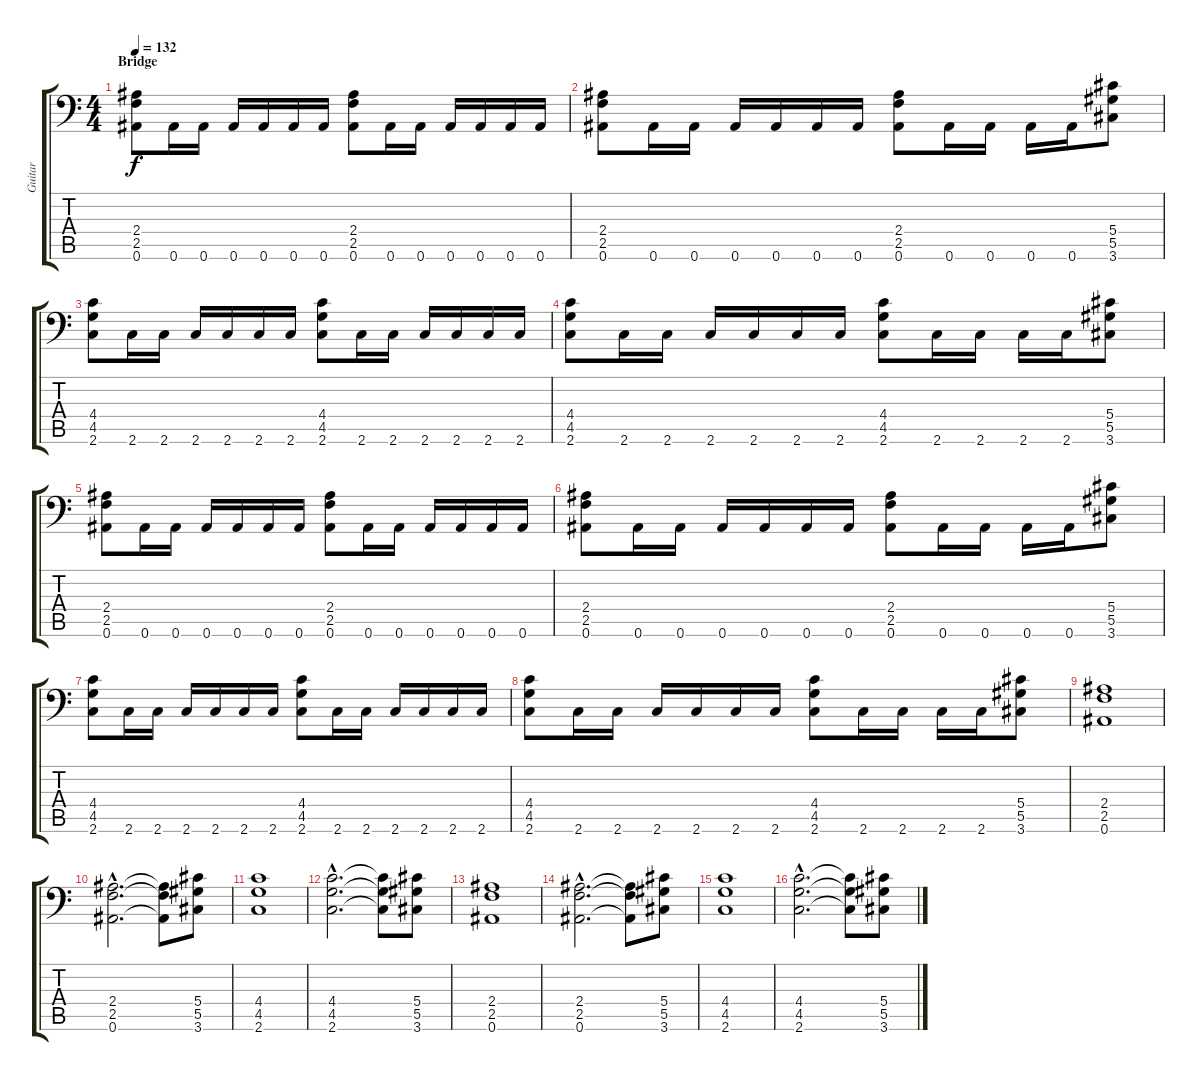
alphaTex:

\track ("Guitar" "Guitar") {instrument overdrivenguitar}
\staff {score tabs}
\tuning (Bb3 F3 Db3 Ab2 Eb2 Bb1) {hide}
\ts (4 4)
\section ("" "Bridge")
\tempo 132
\clef f4
\ks c
(2.4 2.5 0.6).8{dy f} 0.6.16 0.6.16 0.6.16 0.6.16 0.6.16 0.6.16 (2.4 2.5 0.6).8 0.6.16 0.6.16 0.6.16 0.6.16 0.6.16 0.6.16 |
(2.4 2.5 0.6).8 0.6.16 0.6.16 0.6.16 0.6.16 0.6.16 0.6.16 (2.4 2.5 0.6).8 0.6.16 0.6.16 0.6.16 0.6.16 (5.4 5.5 3.6).8 |
(4.4 4.5 2.6).8 2.6.16 2.6.16 2.6.16 2.6.16 2.6.16 2.6.16 (4.4 4.5 2.6).8 2.6.16 2.6.16 2.6.16 2.6.16 2.6.16 2.6.16 |
(4.4 4.5 2.6).8 2.6.16 2.6.16 2.6.16 2.6.16 2.6.16 2.6.16 (4.4 4.5 2.6).8 2.6.16 2.6.16 2.6.16 2.6.16 (5.4 5.5 3.6).8 |
(2.4 2.5 0.6).8 0.6.16 0.6.16 0.6.16 0.6.16 0.6.16 0.6.16 (2.4 2.5 0.6).8 0.6.16 0.6.16 0.6.16 0.6.16 0.6.16 0.6.16 |
(2.4 2.5 0.6).8 0.6.16 0.6.16 0.6.16 0.6.16 0.6.16 0.6.16 (2.4 2.5 0.6).8 0.6.16 0.6.16 0.6.16 0.6.16 (5.4 5.5 3.6).8 |
(4.4 4.5 2.6).8 2.6.16 2.6.16 2.6.16 2.6.16 2.6.16 2.6.16 (4.4 4.5 2.6).8 2.6.16 2.6.16 2.6.16 2.6.16 2.6.16 2.6.16 |
(4.4 4.5 2.6).8 2.6.16 2.6.16 2.6.16 2.6.16 2.6.16 2.6.16 (4.4 4.5 2.6).8 2.6.16 2.6.16 2.6.16 2.6.16 (5.4 5.5 3.6).8 |
(2.4 2.5 0.6).1 |
(2.4{hac} 2.5{hac} 0.6{hac}).2{d} (2.4{t} 2.5{t} 0.6{t}).8 (5.4 5.5 3.6).8 |
(4.4 4.5 2.6).1 |
(4.4{hac} 4.5{hac} 2.6{hac}).2{d} (4.4{t} 4.5{t} 2.6{t}).8 (5.4 5.5 3.6).8 |
(2.4 2.5 0.6).1 |
(2.4{hac} 2.5{hac} 0.6{hac}).2{d} (2.4{t} 2.5{t} 0.6{t}).8 (5.4 5.5 3.6).8 |
(4.4 4.5 2.6).1 |
(4.4{hac} 4.5{hac} 2.6{hac}).2{d} (4.4{t} 4.5{t} 2.6{t}).8 (5.4 5.5 3.6).8
